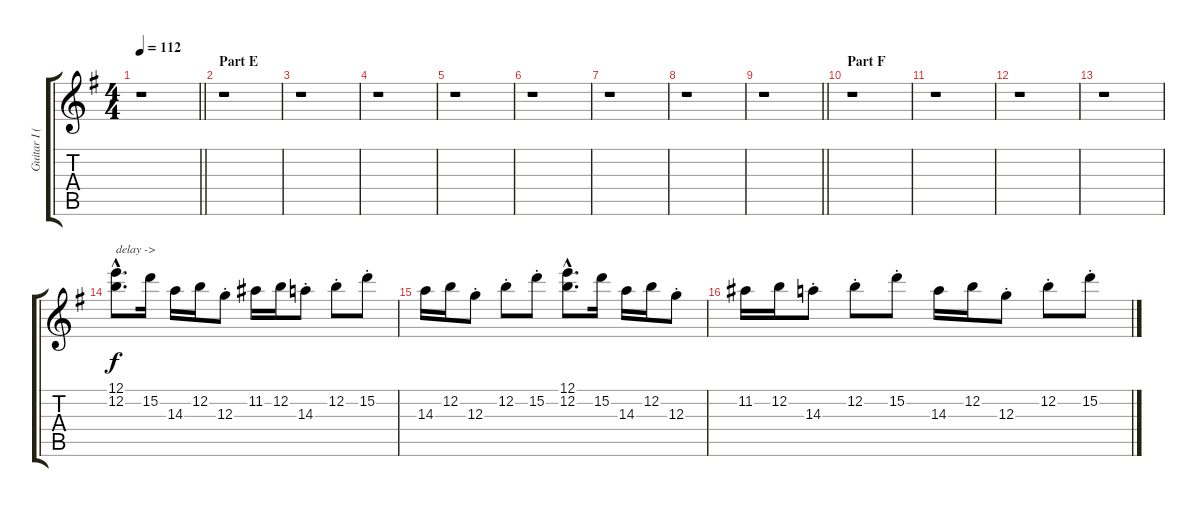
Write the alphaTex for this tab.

\track ("Guitar I (Sugizo)" "Guitar I (") {instrument electricguitarclean}
\staff {score tabs}
\tuning (E4 B3 G3 D3 A2 E2) {hide}
\ts (4 4)
\tempo 112
\clef g2
\barLineRight lightlight
\ks g
r.1{dy f} |
\section ("" "Part E")
r.1 |
r.1 |
r.1 |
r.1 |
r.1 |
r.1 |
r.1 |
\barLineRight lightlight
r.1 |
\section ("" "Part F")
r.1 |
r.1 |
r.1 |
r.1 |
(12.1{hac} 12.2{hac}).8{d txt "delay ->"} 15.2.16 14.3.16 12.2.16 12.3{st}.8 11.2.16 12.2.16 14.3{st}.8 12.2{st}.8 15.2{st}.8 |
14.3.16 12.2.16 12.3{st}.8 12.2{st}.8 15.2{st}.8 (12.1{hac} 12.2{hac}).8{d} 15.2.16 14.3.16 12.2.16 12.3{st}.8 |
11.2.16 12.2.16 14.3{st}.8 12.2{st}.8 15.2{st}.8 14.3.16 12.2.16 12.3{st}.8 12.2{st}.8 15.2{st}.8
